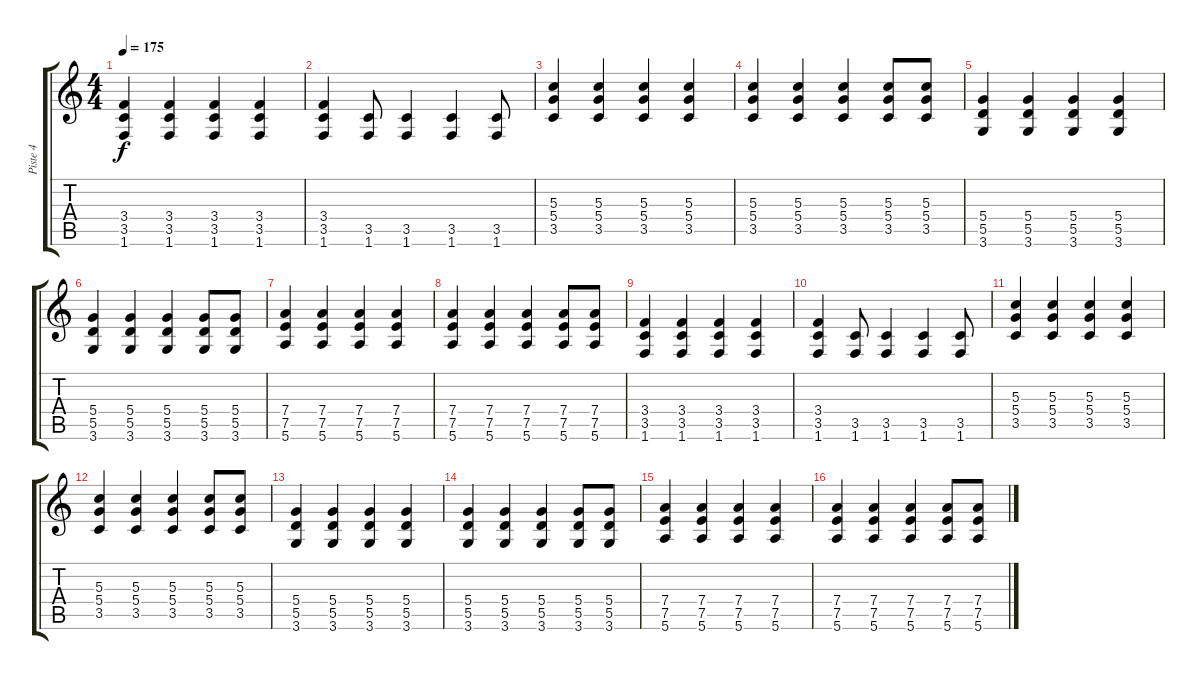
\track ("Piste 4" "Piste 4") {instrument overdrivenguitar}
\staff {score tabs}
\tuning (E4 B3 G3 D3 A2 E2) {hide}
\ts (4 4)
\tempo 175
\clef g2
\ks c
(3.4 3.5 1.6).4{dy f} (3.4 3.5 1.6).4 (3.4 3.5 1.6).4 (3.4 3.5 1.6).4 |
(3.4 3.5 1.6).4 (3.5 1.6).8 (3.5 1.6).4 (3.5 1.6).4 (3.5 1.6).8 |
(5.3 5.4 3.5).4 (5.3 5.4 3.5).4 (5.3 5.4 3.5).4 (5.3 5.4 3.5).4 |
(5.3 5.4 3.5).4 (5.3 5.4 3.5).4 (5.3 5.4 3.5).4 (5.3 5.4 3.5).8 (5.3 5.4 3.5).8 |
(5.4 5.5 3.6).4 (5.4 5.5 3.6).4 (5.4 5.5 3.6).4 (5.4 5.5 3.6).4 |
(5.4 5.5 3.6).4 (5.4 5.5 3.6).4 (5.4 5.5 3.6).4 (5.4 5.5 3.6).8 (5.4 5.5 3.6).8 |
(7.4 7.5 5.6).4 (7.4 7.5 5.6).4 (7.4 7.5 5.6).4 (7.4 7.5 5.6).4 |
(7.4 7.5 5.6).4 (7.4 7.5 5.6).4 (7.4 7.5 5.6).4 (7.4 7.5 5.6).8 (7.4 7.5 5.6).8 |
(3.4 3.5 1.6).4 (3.4 3.5 1.6).4 (3.4 3.5 1.6).4 (3.4 3.5 1.6).4 |
(3.4 3.5 1.6).4 (3.5 1.6).8 (3.5 1.6).4 (3.5 1.6).4 (3.5 1.6).8 |
(5.3 5.4 3.5).4 (5.3 5.4 3.5).4 (5.3 5.4 3.5).4 (5.3 5.4 3.5).4 |
(5.3 5.4 3.5).4 (5.3 5.4 3.5).4 (5.3 5.4 3.5).4 (5.3 5.4 3.5).8 (5.3 5.4 3.5).8 |
(5.4 5.5 3.6).4 (5.4 5.5 3.6).4 (5.4 5.5 3.6).4 (5.4 5.5 3.6).4 |
(5.4 5.5 3.6).4 (5.4 5.5 3.6).4 (5.4 5.5 3.6).4 (5.4 5.5 3.6).8 (5.4 5.5 3.6).8 |
(7.4 7.5 5.6).4 (7.4 7.5 5.6).4 (7.4 7.5 5.6).4 (7.4 7.5 5.6).4 |
(7.4 7.5 5.6).4 (7.4 7.5 5.6).4 (7.4 7.5 5.6).4 (7.4 7.5 5.6).8 (7.4 7.5 5.6).8
